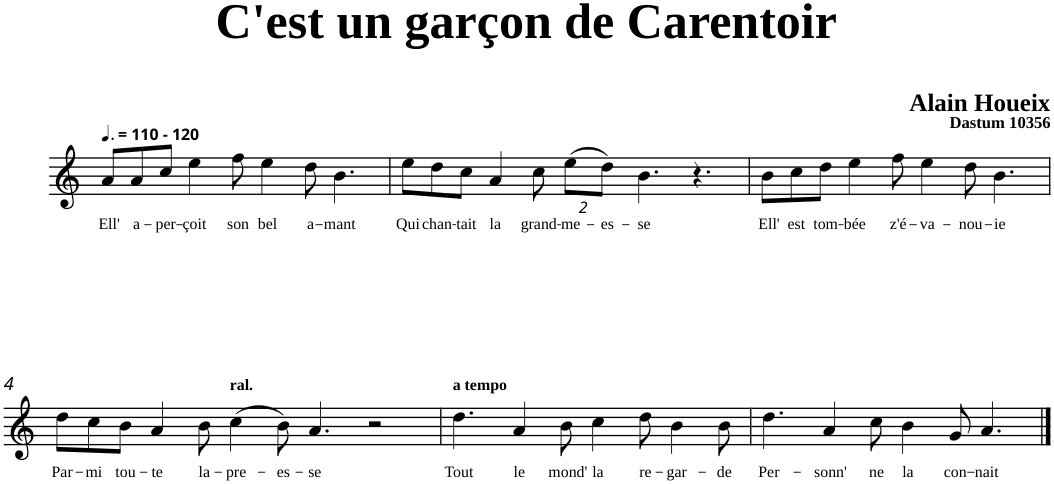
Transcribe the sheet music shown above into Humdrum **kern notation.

**kern	**text
*part1	*part1
*staff1	*staff1
*clefG2	*
*k[]	*
=1	=1
!LO:TX:a:B:t=- 120	!
!	!LO:LY:b
8a/L	Ell'
!	!LO:LY:b
8a/	a-
!	!LO:LY:b
8cc/J	-per-
!	!LO:LY:b
4ee\	-çoit
!	!LO:LY:b
8ff\	son
!	!LO:LY:b
4ee\	bel
!	!LO:LY:b
8dd\	a-
!	!LO:LY:b
4.b\	-mant
=2	=2
!	!LO:LY:b
8ee\L	Qui
!	!LO:LY:b
8dd\	chan-
!	!LO:LY:b
8cc\J	-tait
!	!LO:LY:b
4a/	la
!	!LO:LY:b
8cc\	grand-
*Xbrackettup	*
!	!LO:LY:b
(>16%3ee\L	-me-
!	!LO:LY:b
[16dd\J)	-es-
8ryy	.
!	!LO:LY:b
4.b\	-se
4.r	.
=3	=3
!	!LO:LY:b
8b\L	Ell'
8dd\J]	.
!	!LO:LY:b
8cc\	est
!	!LO:LY:b
8dd\J	tom-
!	!LO:LY:b
4ee\	-bée
!	!LO:LY:b
8ff\	z'é-
!	!LO:LY:b
4ee\	-va-
!	!LO:LY:b
8dd\	-nou-
!	!LO:LY:b
4.b\	-ie
!!LO:LB:g=z
=4	=4
!	!LO:LY:b
8dd\L	Par-
!	!LO:LY:b
8cc\	-mi
!	!LO:LY:b
8b\J	tou-
!	!LO:LY:b
4a/	-te
!	!LO:LY:b
8b\	la-
!LO:TX:a:B:t=ral.	!
!	!LO:LY:b
(>4cc\	-pre-
!	!LO:LY:b
8b\)	-es-
!	!LO:LY:b
4.a/	-se
2r	.
=5	=5
!LO:TX:a:B:t=a tempo	!
!	!LO:LY:b
4.dd\	Tout
!	!LO:LY:b
4a/	le
!	!LO:LY:b
8b\	mond'
!	!LO:LY:b
4cc\	la
!	!LO:LY:b
8dd\	re-
!	!LO:LY:b
4b\	-gar-
!	!LO:LY:b
8b\	-de
=6	=6
!	!LO:LY:b
4.dd\	Per-
!	!LO:LY:b
4a/	-sonn'
!	!LO:LY:b
8cc\	ne
!	!LO:LY:b
4b\	la
!	!LO:LY:b
8g/	con-
!	!LO:LY:b
4.a/	-nait
==	==
*-	*-
